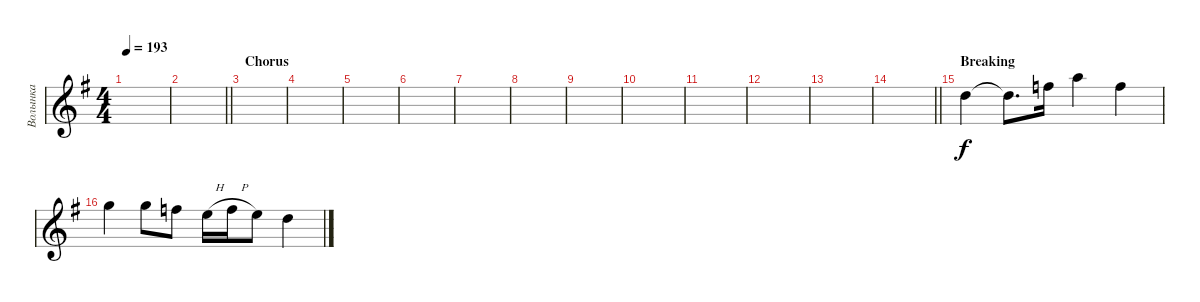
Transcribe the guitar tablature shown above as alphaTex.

\track ("Волынка" "Волынка") {instrument bassoon}
\staff {score}
\tuning (E4 B3 G3 D3 A2 E2) {hide}
\ts (4 4)
\tempo 193
\clef g2
\ks eminor
|
\barLineRight lightlight
|
\section ("" "Chorus")
|
|
|
|
|
|
|
|
|
|
|
\barLineRight lightlight
|
\section ("" "Breaking")
10.1.4 10.1{t}.8{d} 13.1.16 17.1.4 13.1.4 |
15.1.4 15.1.8 13.1.8 12.1{h}.16 13.1{h}.16 12.1.8 10.1.4
